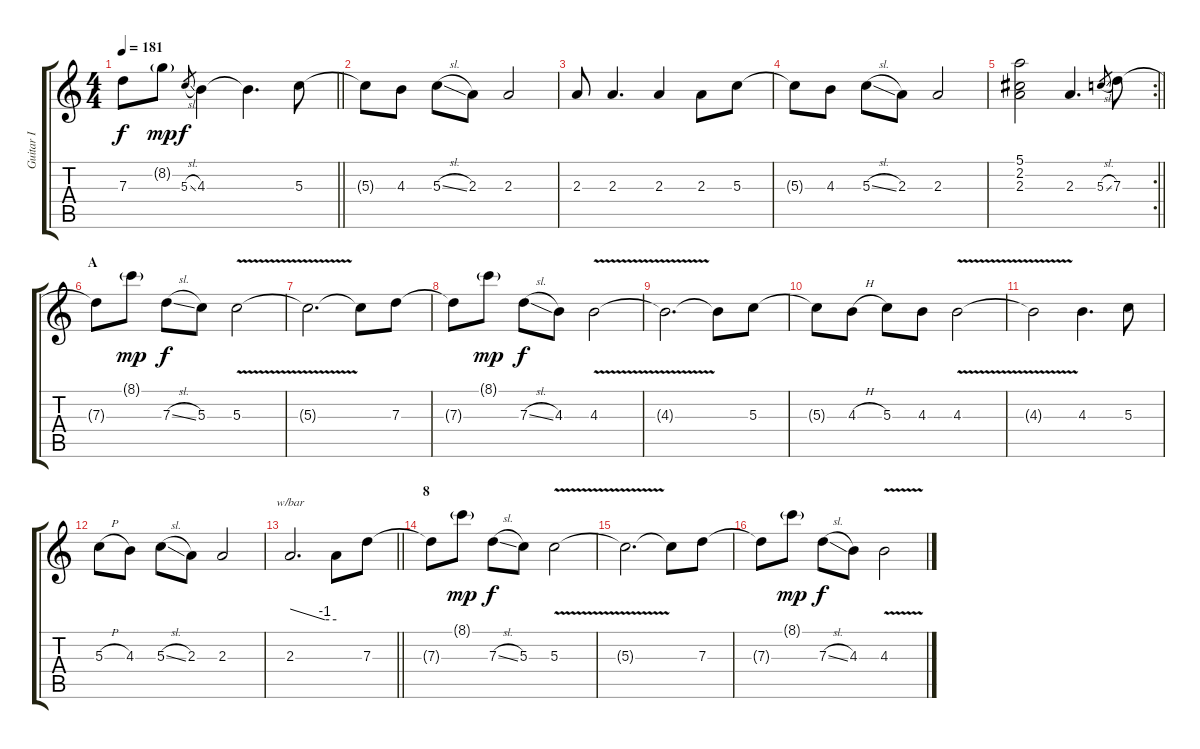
\track ("Guitar I" "Guitar I") {instrument distortionguitar}
\staff {score tabs}
\tuning (E4 B3 G3 D3 A2 E2) {hide}
\ts (4 4)
\tempo 181
\clef g2
\barLineRight lightlight
\ks c
7.3{t}.8{dy f} 8.2{g}.8{dy mp} 5.3{sl}.8{gr dy f} 4.3.4 4.3{t}.4{d} 5.3.8 |
5.3{t}.8 4.3.8 5.3{sl}.8 2.3.8 2.3.2 |
2.3.8 2.3.4{d} 2.3.4 2.3.8 5.3.8 |
5.3{t}.8 4.3.8 5.3{sl}.8 2.3.8 2.3.2 |
\rc 2
\barLineRight lightlight
(5.1 2.2 2.3).2 2.3.4{d} 5.3{sl}.8{gr} 7.3.8 |
\section ("" "A")
7.3{t}.8 8.1{g}.8{dy mp} 7.3{sl}.8{dy f} 5.3.8 5.3{v}.2 |
5.3{t}.2{d} 5.3{t}.8 7.3.8 |
7.3{t}.8 8.1{g}.8{dy mp} 7.3{sl}.8{dy f} 4.3.8 4.3{v}.2 |
4.3{t}.2{d} 4.3{t}.8 5.3.8 |
5.3{t}.8 4.3{h}.8 5.3.8 4.3.8 4.3{v}.2 |
4.3{t}.2 4.3.4{d} 5.3.8 |
5.3{h}.8 4.3.8 5.3{sl}.8 2.3.8 2.3.2 |
\barLineRight lightlight
2.3.2{d tbe (custom default 0 0 45 -4 60 -4)} 2.3{t}.8 7.3.8 |
\section ("" "8")
7.3{t}.8 8.1{g}.8{dy mp} 7.3{sl}.8{dy f} 5.3.8 5.3{v}.2 |
5.3{t}.2{d} 5.3{t}.8 7.3.8 |
7.3{t}.8 8.1{g}.8{dy mp} 7.3{sl}.8{dy f} 4.3.8 4.3{v}.2
